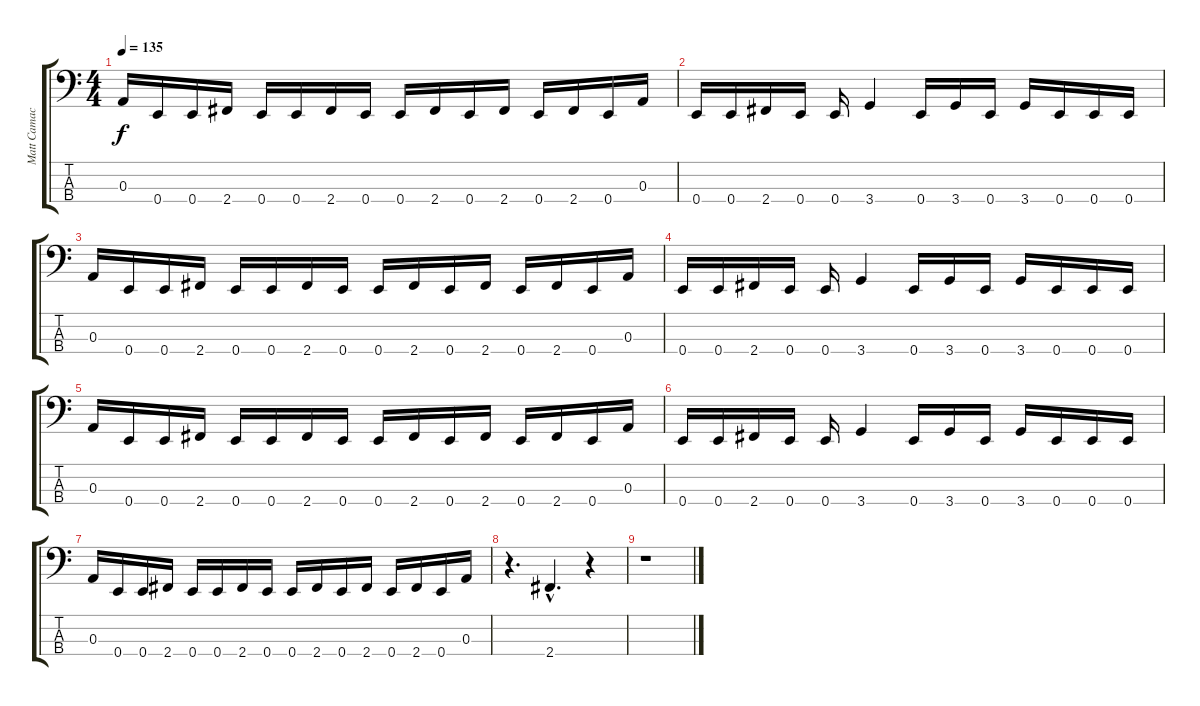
\track ("Matt Camacho" "Matt Camac") {instrument electricbassfinger}
\staff {score tabs}
\tuning (G2 D2 A1 E1) {hide}
\ts (4 4)
\tempo 135
\clef f4
\ks c
0.3.16{dy f} 0.4.16 0.4.16 2.4.16 0.4.16 0.4.16 2.4.16 0.4.16 0.4.16 2.4.16 0.4.16 2.4.16 0.4.16 2.4.16 0.4.16 0.3.16 |
0.4.16 0.4.16 2.4.16 0.4.16 0.4.16 3.4.4 0.4.16 3.4.16 0.4.16 3.4.16 0.4.16 0.4.16 0.4.16 |
0.3.16 0.4.16 0.4.16 2.4.16 0.4.16 0.4.16 2.4.16 0.4.16 0.4.16 2.4.16 0.4.16 2.4.16 0.4.16 2.4.16 0.4.16 0.3.16 |
0.4.16 0.4.16 2.4.16 0.4.16 0.4.16 3.4.4 0.4.16 3.4.16 0.4.16 3.4.16 0.4.16 0.4.16 0.4.16 |
0.3.16 0.4.16 0.4.16 2.4.16 0.4.16 0.4.16 2.4.16 0.4.16 0.4.16 2.4.16 0.4.16 2.4.16 0.4.16 2.4.16 0.4.16 0.3.16 |
0.4.16 0.4.16 2.4.16 0.4.16 0.4.16 3.4.4 0.4.16 3.4.16 0.4.16 3.4.16 0.4.16 0.4.16 0.4.16 |
0.3.16 0.4.16 0.4.16 2.4.16 0.4.16 0.4.16 2.4.16 0.4.16 0.4.16 2.4.16 0.4.16 2.4.16 0.4.16 2.4.16 0.4.16 0.3.16 |
r.4{d} 2.4{hac}.4{d} r.4 |
r.1
